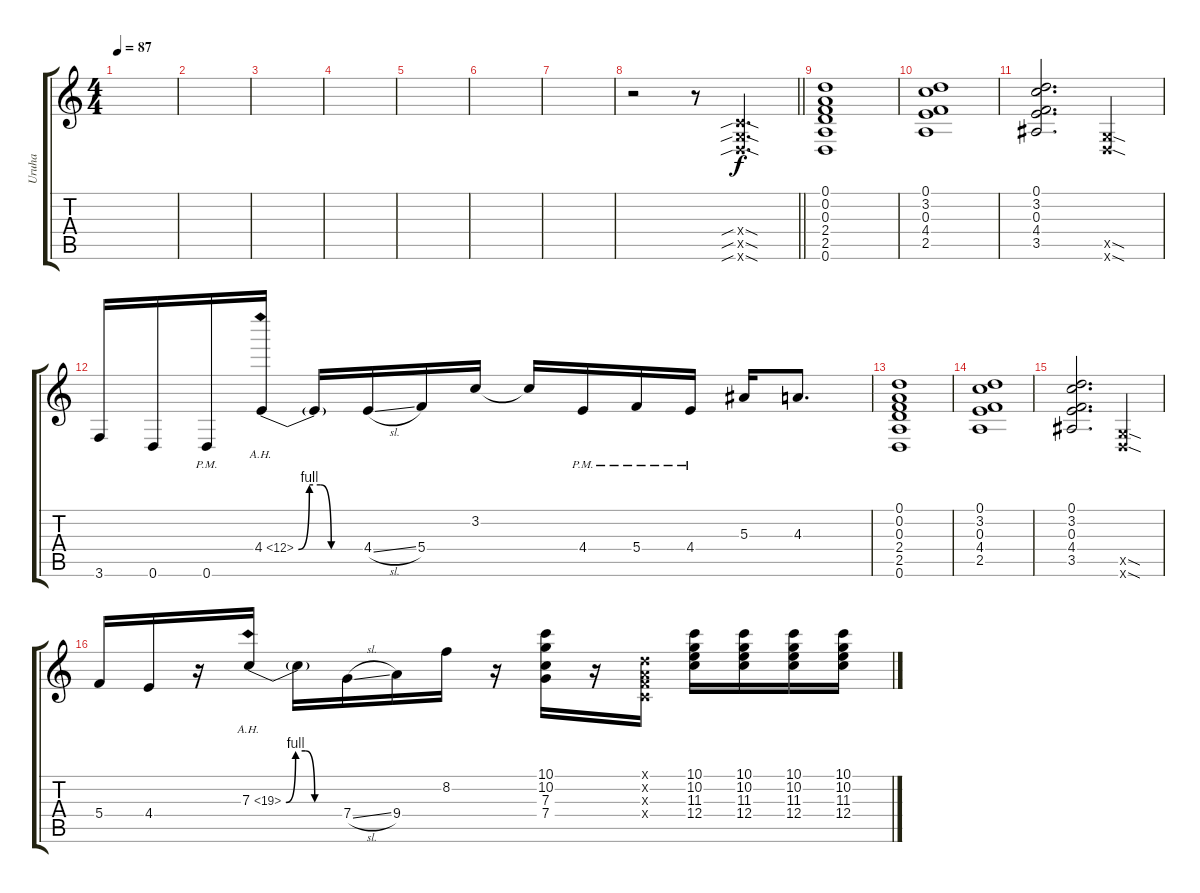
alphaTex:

\track ("Uruha" "Uruha") {instrument acousticguitarsteel}
\staff {score tabs}
\tuning (D4 A3 F3 C3 G2 D2) {hide}
\ts (4 4)
\tempo 87
\clef g2
\ks c
|
|
|
|
|
|
|
\barLineRight lightlight
r.2 r.8 (0.4{sib sod x} 0.5{sib sod x} 0.6{sib sod x}).4{d instrument distortionguitar} |
(0.1 0.2 0.3 2.4 2.5 0.6).1{volume 10} |
(0.1 3.2 0.3 4.4 2.5).1 |
(0.1 3.2 0.3 4.4 3.5).2{d} (0.5{sod x} 0.6{sod x}).4 |
3.6.16{volume 13} 0.6.16 0.6{pm}.16 4.4{be (custom 0 0 10 4 20 4 30 0 60 0) ah 8}.16 4.4{t}.16 4.4{sl}.16 5.4.16 3.2.16 3.2{t}.16 4.4{pm}.16 5.4{pm}.16 4.4{pm}.16 5.3.16 4.3.8{d} |
(0.1 0.2 0.3 2.4 2.5 0.6).1{volume 10} |
(0.1 3.2 0.3 4.4 2.5).1 |
(0.1 3.2 0.3 4.4 3.5).2{d} (0.5{sod x} 0.6{sod x}).4 |
5.4.16{volume 13} 4.4.16 r.16 7.3{be (custom 0 0 10 4 20 4 30 0 60 0) ah 12}.16 7.3{t}.16 7.4{sl}.16 9.4.16 8.2.16 r.16 (10.1 10.2 7.3 7.4).16 r.16 (0.1{x} 0.2{x} 0.3{x} 0.4{x}).16 (10.1 10.2 11.3 12.4).16 (10.1 10.2 11.3 12.4).16 (10.1 10.2 11.3 12.4).16 (10.1 10.2 11.3 12.4).16
